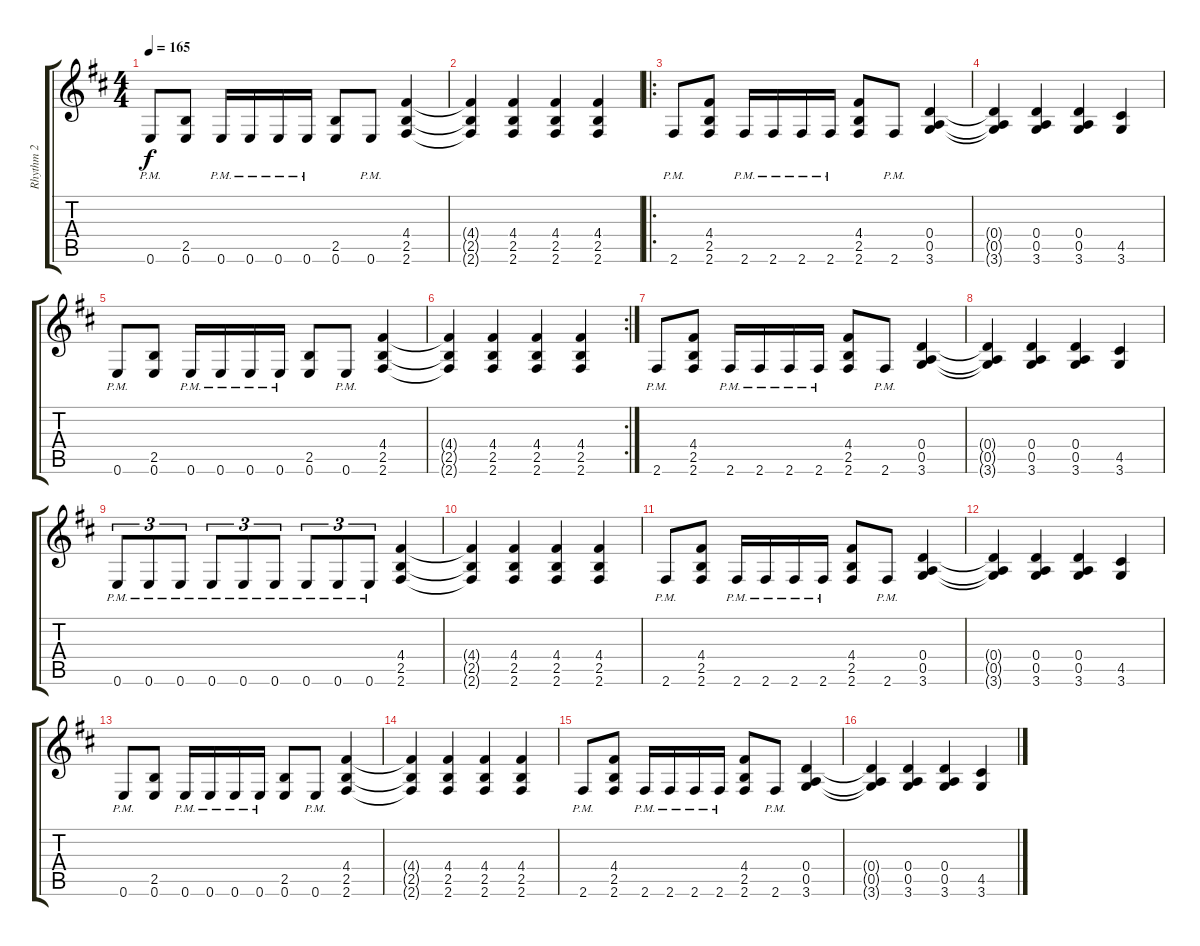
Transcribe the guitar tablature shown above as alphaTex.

\track ("Rhythm 2" "Rhythm 2") {instrument distortionguitar}
\staff {score tabs}
\tuning (E4 B3 G3 D3 A2 E2) {hide}
\ts (4 4)
\tempo 165
\clef g2
\ks bminor
0.6{pm}.8{dy f} (2.5 0.6).8 0.6{pm}.16 0.6{pm}.16 0.6{pm}.16 0.6{pm}.16 (2.5 0.6).8 0.6{pm}.8 (4.4 2.5 2.6).4 |
(4.4{t} 2.5{t} 2.6{t}).4 (4.4 2.5 2.6).4 (4.4 2.5 2.6).4 (4.4 2.5 2.6).4 |
\ro
2.6{pm}.8 (4.4 2.5 2.6).8 2.6{pm}.16 2.6{pm}.16 2.6{pm}.16 2.6{pm}.16 (4.4 2.5 2.6).8 2.6{pm}.8 (0.4 0.5 3.6).4 |
(0.4{t} 0.5{t} 3.6{t}).4 (0.4 0.5 3.6).4 (0.4 0.5 3.6).4 (4.5 3.6).4 |
0.6{pm}.8 (2.5 0.6).8 0.6{pm}.16 0.6{pm}.16 0.6{pm}.16 0.6{pm}.16 (2.5 0.6).8 0.6{pm}.8 (4.4 2.5 2.6).4 |
\rc 2
(4.4{t} 2.5{t} 2.6{t}).4 (4.4 2.5 2.6).4 (4.4 2.5 2.6).4 (4.4 2.5 2.6).4 |
2.6{pm}.8 (4.4 2.5 2.6).8 2.6{pm}.16 2.6{pm}.16 2.6{pm}.16 2.6{pm}.16 (4.4 2.5 2.6).8 2.6{pm}.8 (0.4 0.5 3.6).4 |
(0.4{t} 0.5{t} 3.6{t}).4 (0.4 0.5 3.6).4 (0.4 0.5 3.6).4 (4.5 3.6).4 |
0.6{pm}.8{tu (3 2)} 0.6{pm}.8{tu (3 2)} 0.6{pm}.8{tu (3 2)} 0.6{pm}.8{tu (3 2)} 0.6{pm}.8{tu (3 2)} 0.6{pm}.8{tu (3 2)} 0.6{pm}.8{tu (3 2)} 0.6{pm}.8{tu (3 2)} 0.6{pm}.8{tu (3 2)} (4.4 2.5 2.6).4 |
(4.4{t} 2.5{t} 2.6{t}).4 (4.4 2.5 2.6).4 (4.4 2.5 2.6).4 (4.4 2.5 2.6).4 |
2.6{pm}.8 (4.4 2.5 2.6).8 2.6{pm}.16 2.6{pm}.16 2.6{pm}.16 2.6{pm}.16 (4.4 2.5 2.6).8 2.6{pm}.8 (0.4 0.5 3.6).4 |
(0.4{t} 0.5{t} 3.6{t}).4 (0.4 0.5 3.6).4 (0.4 0.5 3.6).4 (4.5 3.6).4 |
0.6{pm}.8 (2.5 0.6).8 0.6{pm}.16 0.6{pm}.16 0.6{pm}.16 0.6{pm}.16 (2.5 0.6).8 0.6{pm}.8 (4.4 2.5 2.6).4 |
(4.4{t} 2.5{t} 2.6{t}).4 (4.4 2.5 2.6).4 (4.4 2.5 2.6).4 (4.4 2.5 2.6).4 |
2.6{pm}.8 (4.4 2.5 2.6).8 2.6{pm}.16 2.6{pm}.16 2.6{pm}.16 2.6{pm}.16 (4.4 2.5 2.6).8 2.6{pm}.8 (0.4 0.5 3.6).4 |
(0.4{t} 0.5{t} 3.6{t}).4 (0.4 0.5 3.6).4 (0.4 0.5 3.6).4 (4.5 3.6).4
